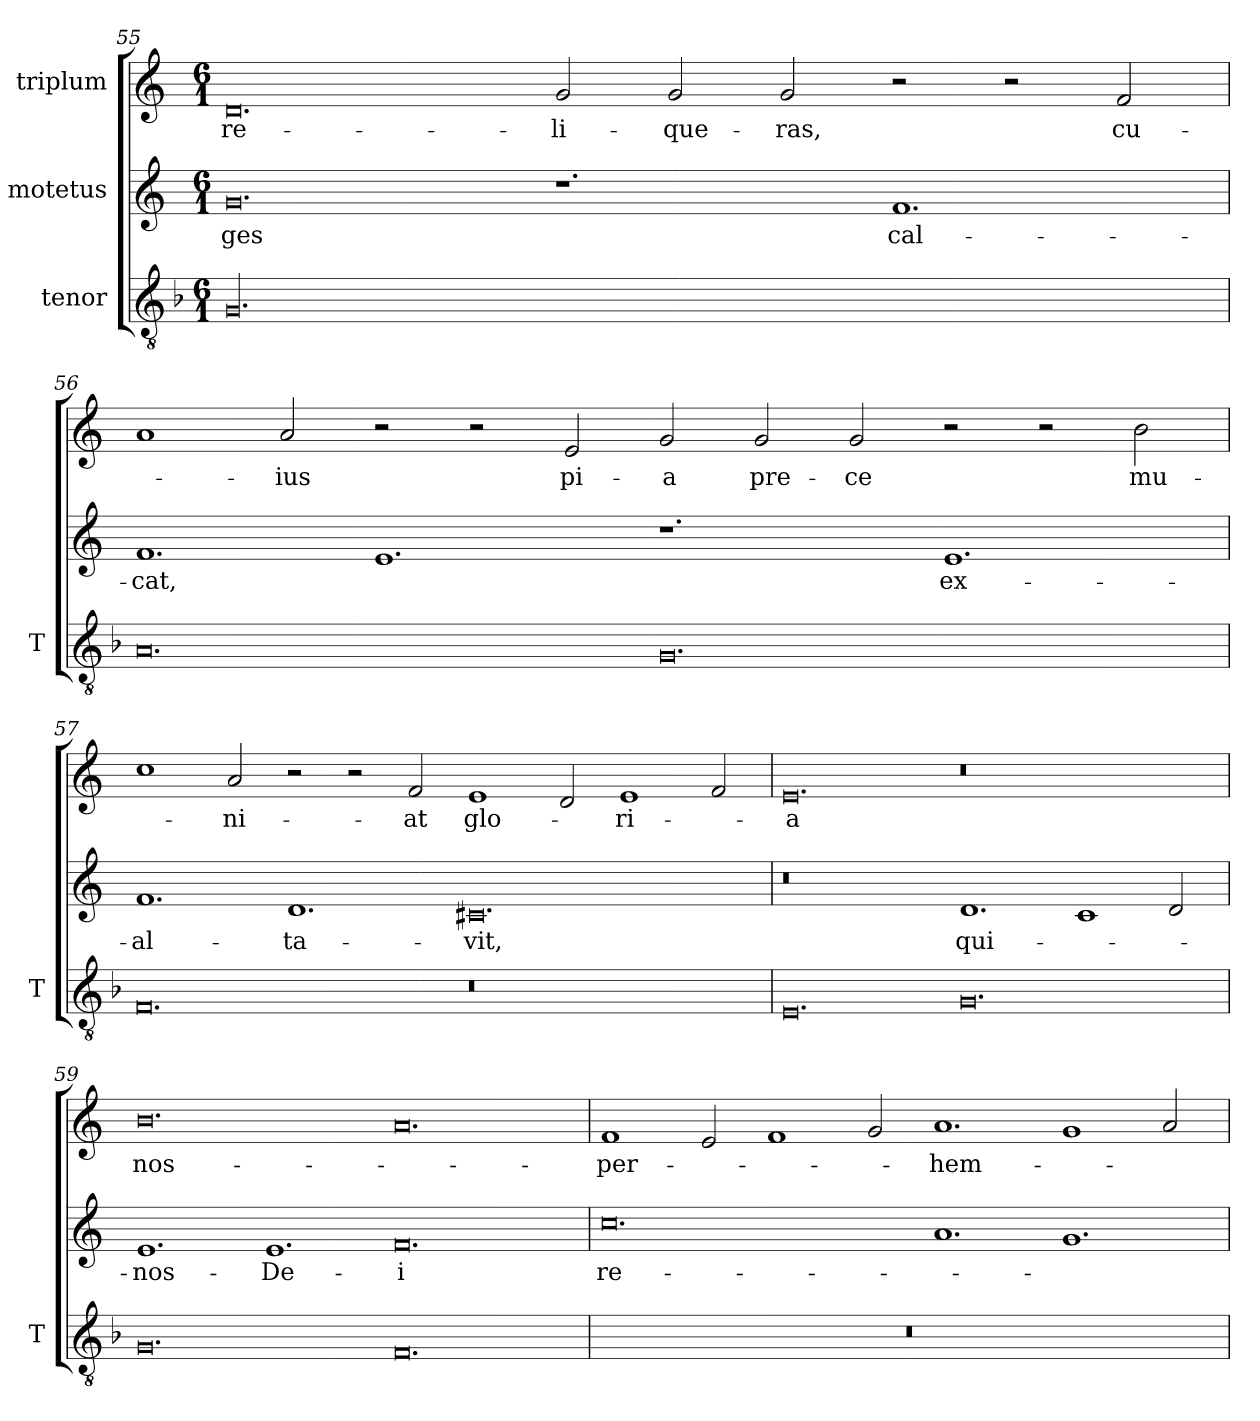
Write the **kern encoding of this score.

**kern	**kern	**text	**kern	**text
*part3	*part2	*part2	*part1	*part1
*staff3	*staff2	*staff2	*staff1	*staff1
*I"tenor	*I"motetus	*	*I"triplum	*
*I'T	*	*	*	*
*clefGv2	*clefG2	*	*clefG2	*
*k[b-]	*k[]	*	*k[]	*
*F:	*C:	*	*C:	*
*M6/1	*M6/1	*	*M6/1	*
=55	=55	=55	=55	=55
00.G/	0.g/	-ges	0.d/	re-
.	1.r	.	2g/	-li-
.	.	.	2g/	-que-
.	.	.	2g/	-ras,
.	1.f/	cal-	2r	.
.	.	.	2r	.
.	.	.	2f/	cu-
=56	=56	=56	=56	=56
0.A/	1.f/	-cat,	1a/	.
.	.	.	2a/	-ius
.	1.e/	.	2r	.
.	.	.	2r	.
.	.	.	2e/	pi-
0.G/	1.r	.	2g/	-a
.	.	.	2g/	pre-
.	.	.	2g/	-ce
.	1.e/	ex-	2r	.
.	.	.	2r	.
.	.	.	2b\	mu-
=57	=57	=57	=57	=57
0.F/	1.f/	-al-	1cc\	.
.	.	.	2a/	-ni-
.	1.d/	-ta-	2r	.
.	.	.	2r	.
.	.	.	2f/	-at
0.r	0.c#X/	-vit,	1e/	glo-
.	.	.	2d/	.
.	.	.	1e/	-ri-
.	.	.	2f/	.
=58	=58	=58	=58	=58
0.E/	0.r	.	0.e/	-a
0.G/	1.d/	qui-	0.r	.
.	1c/	.	.	.
.	2d/	.	.	.
!!LO:PB:g=z
=59	=59	=59	=59	=59
0.G/	1.e/	nos-	0.b\	nos-
.	1.e/	De-	.	.
0.F/	0.f/	-i	0.a/	.
=60	=60	=60	=60	=60
00.r	0.cc\	re-	1f/	per-
.	.	.	2e/	.
.	.	.	1f/	.
.	.	.	2g/	.
.	1.a/	.	1.a/	-hem-
.	1.g/	.	1g/	.
.	.	.	2a/	.
=	=	=	=	=
*-	*-	*-	*-	*-
